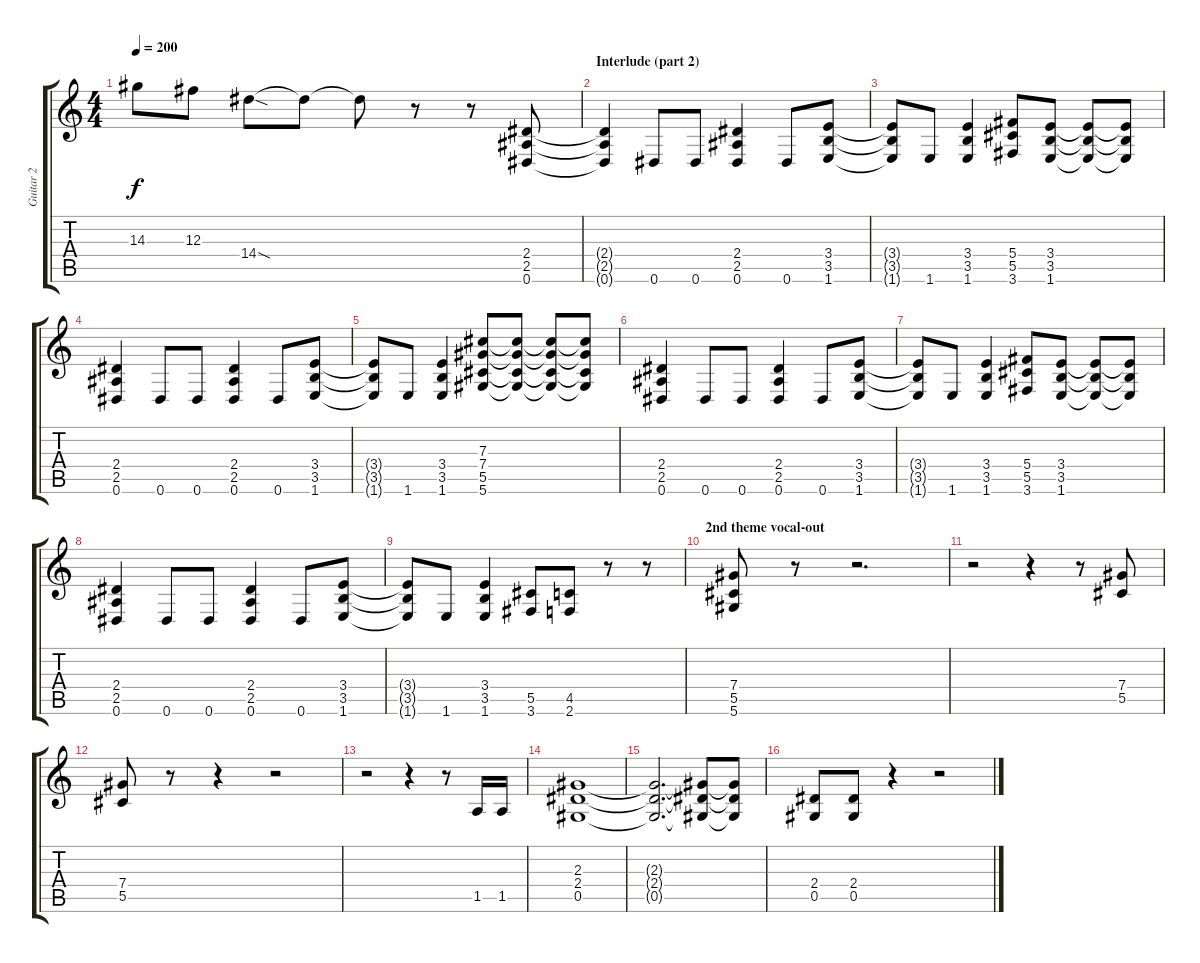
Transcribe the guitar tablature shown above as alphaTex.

\track ("Guitar 2" "Guitar 2") {instrument distortionguitar}
\staff {score tabs}
\tuning (Eb4 Bb3 Gb3 Db3 Ab2 Eb2) {hide}
\ts (4 4)
\tempo 200
\clef g2
\ks c
14.3{t}.8{dy f} 12.3.8 14.4{sod}.8 14.4{t}.8 14.4{t}.8 r.8 r.8 (2.4 2.5 0.6).8 |
\section ("" "Interlude (part 2)")
(2.4{t} 2.5{t} 0.6{t}).4 0.6.8 0.6.8 (2.4 2.5 0.6).4 0.6.8 (3.4 3.5 1.6).8 |
(3.4{t} 3.5{t} 1.6{t}).8 1.6.8 (3.4 3.5 1.6).4 (5.4 5.5 3.6).8 (3.4 3.5 1.6).8 (3.4{t} 3.5{t} 1.6{t}).8 (3.4{t} 3.5{t} 1.6{t}).8 |
(2.4 2.5 0.6).4 0.6.8 0.6.8 (2.4 2.5 0.6).4 0.6.8 (3.4 3.5 1.6).8 |
(3.4{t} 3.5{t} 1.6{t}).8 1.6.8 (3.4 3.5 1.6).4 (7.3 7.4 5.5 5.6).8 (7.3{t} 7.4{t} 5.5{t} 5.6{t}).8 (7.3{t} 7.4{t} 5.5{t} 5.6{t}).8 (7.3{t} 7.4{t} 5.5{t} 5.6{t}).8 |
(2.4 2.5 0.6).4 0.6.8 0.6.8 (2.4 2.5 0.6).4 0.6.8 (3.4 3.5 1.6).8 |
(3.4{t} 3.5{t} 1.6{t}).8 1.6.8 (3.4 3.5 1.6).4 (5.4 5.5 3.6).8 (3.4 3.5 1.6).8 (3.4{t} 3.5{t} 1.6{t}).8 (3.4{t} 3.5{t} 1.6{t}).8 |
(2.4 2.5 0.6).4 0.6.8 0.6.8 (2.4 2.5 0.6).4 0.6.8 (3.4 3.5 1.6).8 |
(3.4{t} 3.5{t} 1.6{t}).8 1.6.8 (3.4 3.5 1.6).4 (5.5 3.6).8 (4.5 2.6).8 r.8 r.8 |
\section ("" "2nd theme vocal-out")
(7.4 5.5 5.6).8 r.8 r.2{d} |
r.2 r.4 r.8 (7.4 5.5).8 |
(7.4 5.5).8 r.8 r.4 r.2 |
r.2 r.4 r.8 1.5.16 1.5.16 |
(2.3 2.4 0.5).1 |
(2.3{t} 2.4{t} 0.5{t}).2{d} (2.3{t} 2.4{t} 0.5{t}).8 (2.3{t} 2.4{t} 0.5{t}).8 |
(2.4 0.5).8 (2.4 0.5).8 r.4 r.2
